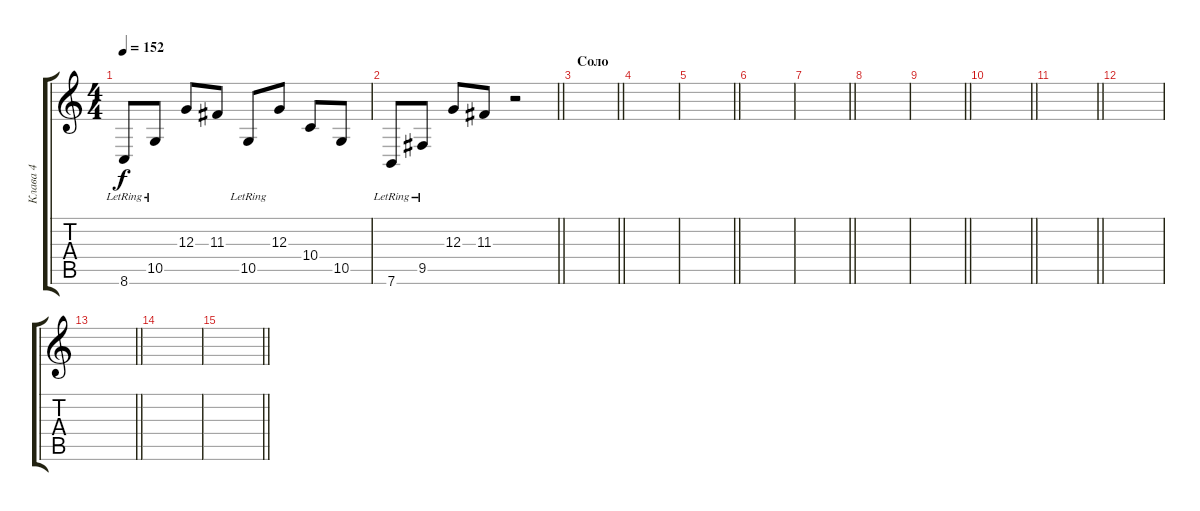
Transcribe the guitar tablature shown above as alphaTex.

\track ("Клава 4" "Клава 4") {instrument acousticgrandpiano}
\staff {score tabs}
\tuning (E4 B3 G3 D3 A2 E2) {hide}
\ts (4 4)
\tempo 152
\clef g2
\ks c
8.6{lr}.8{dy f} 10.5{lr}.8 12.3.8 11.3.8 10.5{lr}.8 12.3.8 10.4.8 10.5.8 |
\barLineRight lightlight
7.6{lr}.8 9.5{lr}.8 12.3.8 11.3.8 r.2 |
\section ("" "Соло")
\barLineRight lightlight
|
|
\barLineRight lightlight
|
|
\barLineRight lightlight
|
|
\barLineRight lightlight
|
\barLineRight lightlight
|
\barLineRight lightlight
|
|
\barLineRight lightlight
|
|
\barLineRight lightlight
